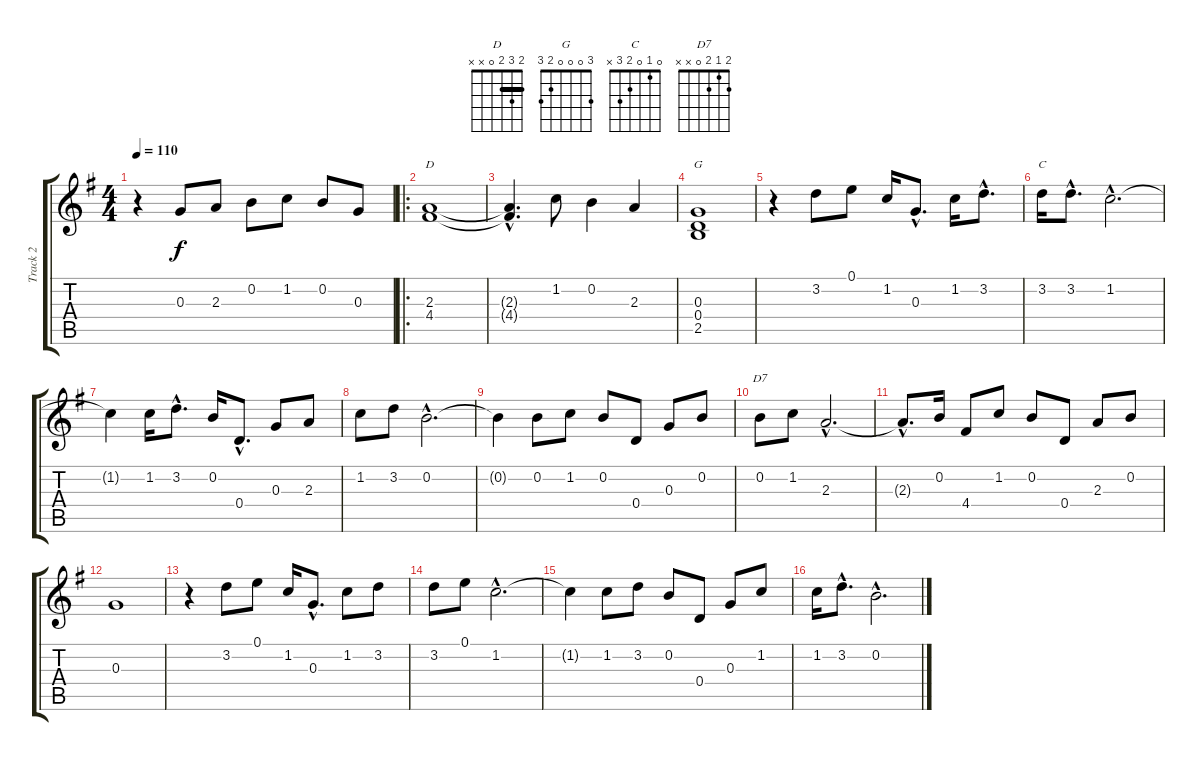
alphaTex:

\track ("Track 2" "Track 2") {instrument acousticguitarsteel}
\staff {score tabs}
\tuning (E4 B3 G3 D3 A2 E2) {hide}
\chord ("D" 2 3 2 0 x x) {barre 2}
\chord ("G" 3 0 0 0 2 3)
\chord ("C" 0 1 0 2 3 x)
\chord ("D7" 2 1 2 0 x x)
\ts (4 4)
\tempo 110
\clef g2
\ks g
r.4{dy f instrument acousticguitarsteel} 0.3.8 2.3.8 0.2.8 1.2.8 0.2.8 0.3.8 |
\ro
(2.3 4.4).1{ch "D"} |
(2.3{hac t} 4.4{hac t}).4{d} 1.2.8 0.2.4 2.3.4 |
(0.3 0.4 2.5).1{ch "G"} |
r.4 3.2.8 0.1.8 1.2.16 0.3{hac}.8{d} 1.2.16 3.2{hac}.8{d} |
3.2.16{ch "C"} 3.2{hac}.8{d} 1.2{hac}.2{d} |
1.2{t}.4 1.2.16 3.2{hac}.8{d} 0.2.16 0.4{hac}.8{d} 0.3.8 2.3.8 |
1.2.8 3.2.8 0.2{hac}.2{d} |
0.2{t}.4 0.2.8 1.2.8 0.2.8 0.4.8 0.3.8 0.2.8 |
0.2.8{ch "D7"} 1.2.8 2.3{hac}.2{d} |
2.3{hac t}.8{d} 0.2.16 4.4.8 1.2.8 0.2.8 0.4.8 2.3.8 0.2.8 |
0.3.1 |
r.4 3.2.8 0.1.8 1.2.16 0.3{hac}.8{d} 1.2.8 3.2.8 |
3.2.8 0.1.8 1.2{hac}.2{d} |
1.2{t}.4 1.2.8 3.2.8 0.2.8 0.4.8 0.3.8 1.2.8 |
1.2.16 3.2{hac}.8{d} 0.2{hac}.2{d}
